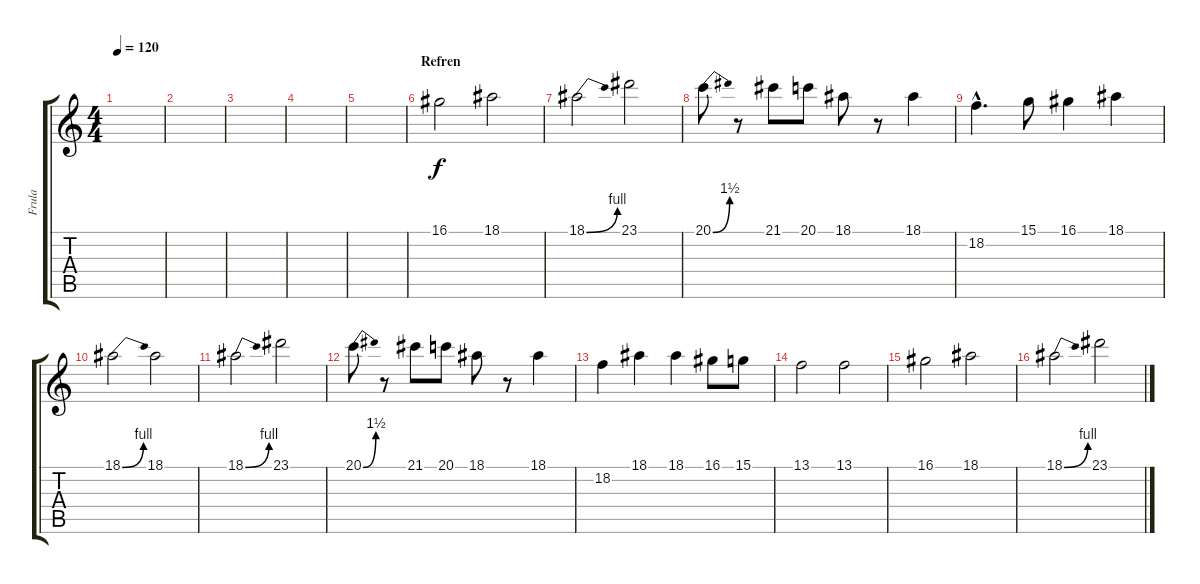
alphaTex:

\track ("Frula" "Frula") {instrument piccolo}
\staff {score tabs}
\tuning (E4 B3 G3 D3 A2 E2) {hide}
\ts (4 4)
\tempo 120
\clef g2
\ks c
|
|
|
|
|
\section ("" "Refren")
16.1.2 18.1.2 |
18.1{be (bend 0 0 60 4)}.2 23.1.2 |
20.1{be (bend 0 0 60 6)}.8 r.8 21.1.8 20.1.8 18.1.8 r.8 18.1.4 |
18.2{hac}.4{d} 15.1.8 16.1.4 18.1.4 |
18.1{be (bend 0 0 60 4)}.2 18.1.2 |
18.1{be (bend 0 0 60 4)}.2 23.1.2 |
20.1{be (bend 0 0 60 6)}.8 r.8 21.1.8 20.1.8 18.1.8 r.8 18.1.4 |
18.2.4 18.1.4 18.1.4 16.1.8 15.1.8 |
13.1.2 13.1.2 |
16.1.2{volume 13} 18.1.2 |
18.1{be (bend 0 0 60 4)}.2 23.1.2
